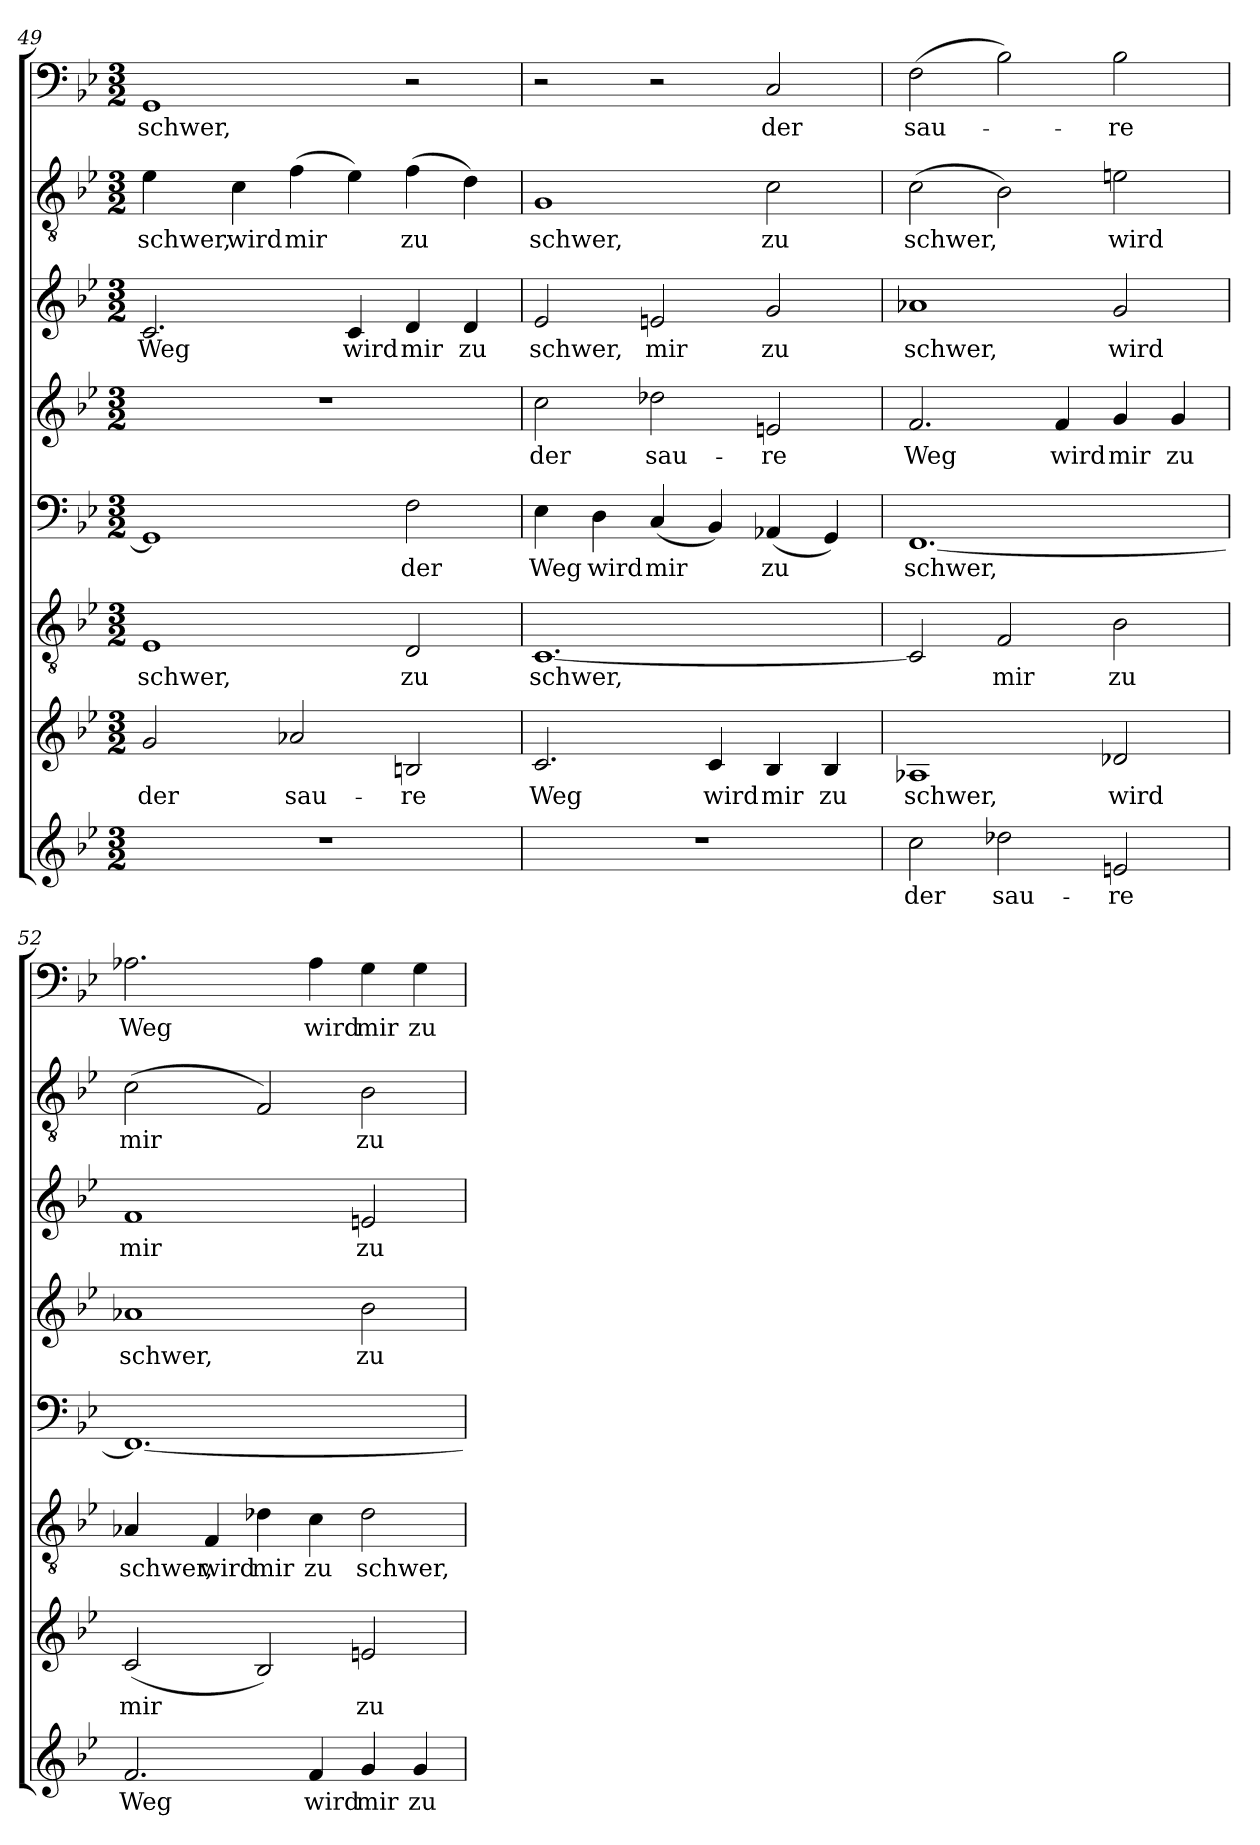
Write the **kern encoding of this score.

**kern	**text	**kern	**text	**kern	**text	**kern	**text	**kern	**text	**kern	**text	**kern	**text	**kern	**text
*part8	*part8	*part7	*part7	*part6	*part6	*part5	*part5	*part4	*part4	*part3	*part3	*part2	*part2	*part1	*part1
*staff8	*staff8	*staff7	*staff7	*staff6	*staff6	*staff5	*staff5	*staff4	*staff4	*staff3	*staff3	*staff2	*staff2	*staff1	*staff1
*clefG2	*	*clefG2	*	*clefGv2	*	*clefF4	*	*clefG2	*	*clefG2	*	*clefGv2	*	*clefF4	*
*k[b-e-]	*	*k[b-e-]	*	*k[b-e-]	*	*k[b-e-]	*	*k[b-e-]	*	*k[b-e-]	*	*k[b-e-]	*	*k[b-e-]	*
*g:	*	*g:	*	*g:	*	*g:	*	*g:	*	*g:	*	*g:	*	*g:	*
*M3/2	*	*M3/2	*	*M3/2	*	*M3/2	*	*M3/2	*	*M3/2	*	*M3/2	*	*M3/2	*
=49	=49	=49	=49	=49	=49	=49	=49	=49	=49	=49	=49	=49	=49	=49	=49
1.r	.	2g/	der	1E-/	schwer,	1GG/]	.	1.r	.	2.c/	Weg	4e-\	schwer,	1GG/	schwer,
.	.	.	.	.	.	.	.	.	.	.	.	4c\	wird	.	.
.	.	2a-X/	sau-	.	.	.	.	.	.	.	.	(4f\	mir	.	.
.	.	.	.	.	.	.	.	.	.	4c/	wird	4e-\)	.	.	.
.	.	2Bn/	-re	2D/	zu	2F\	der	.	.	4d/	mir	(4f\	zu	2r	.
.	.	.	.	.	.	.	.	.	.	4d/	zu	4d\)	.	.	.
=50	=50	=50	=50	=50	=50	=50	=50	=50	=50	=50	=50	=50	=50	=50	=50
1.r	.	2.c/	Weg	[1.C/	schwer,	4E-\	Weg	2cc\	der	2e-/	schwer,	1G/	schwer,	2r	.
.	.	.	.	.	.	4D\	wird	.	.	.	.	.	.	.	.
.	.	.	.	.	.	(4C/	mir	2dd-X\	sau-	2en/	mir	.	.	2r	.
.	.	4c/	wird	.	.	4BB-/)	.	.	.	.	.	.	.	.	.
.	.	4B-/	mir	.	.	(4AA-X/	zu	2en/	-re	2g/	zu	2c\	zu	2C/	der
.	.	4B-/	zu	.	.	4GG/)	.	.	.	.	.	.	.	.	.
=51	=51	=51	=51	=51	=51	=51	=51	=51	=51	=51	=51	=51	=51	=51	=51
2cc\	der	1A-X/	schwer,	2C/]	.	[1.FF/	schwer,	2.f/	Weg	1a-X/	schwer,	(2c\	schwer,	(2F\	sau-
2dd-X\	sau-	.	.	2F/	mir	.	.	.	.	.	.	2B-\)	.	2B-\)	.
.	.	.	.	.	.	.	.	4f/	wird	.	.	.	.	.	.
2en/	-re	2d-X/	wird	2B-\	zu	.	.	4g/	mir	2g/	wird	2en\	wird	2B-\	-re
.	.	.	.	.	.	.	.	4g/	zu	.	.	.	.	.	.
=52	=52	=52	=52	=52	=52	=52	=52	=52	=52	=52	=52	=52	=52	=52	=52
2.f/	Weg	(2c/	mir	4A-X/	schwer,	1.FF/_	.	1a-X/	schwer,	1f/	mir	(2c\	mir	2.A-X\	Weg
.	.	.	.	4F/	wird	.	.	.	.	.	.	.	.	.	.
.	.	2B-/)	.	4d-X\	mir	.	.	.	.	.	.	2F/)	.	.	.
4f/	wird	.	.	4c\	zu	.	.	.	.	.	.	.	.	4A-\	wird
4g/	mir	2en/	zu	2d-\	schwer,	.	.	2b-\	zu	2en/	zu	2B-\	zu	4G\	mir
4g/	zu	.	.	.	.	.	.	.	.	.	.	.	.	4G\	zu
=	=	=	=	=	=	=	=	=	=	=	=	=	=	=	=
*-	*-	*-	*-	*-	*-	*-	*-	*-	*-	*-	*-	*-	*-	*-	*-
